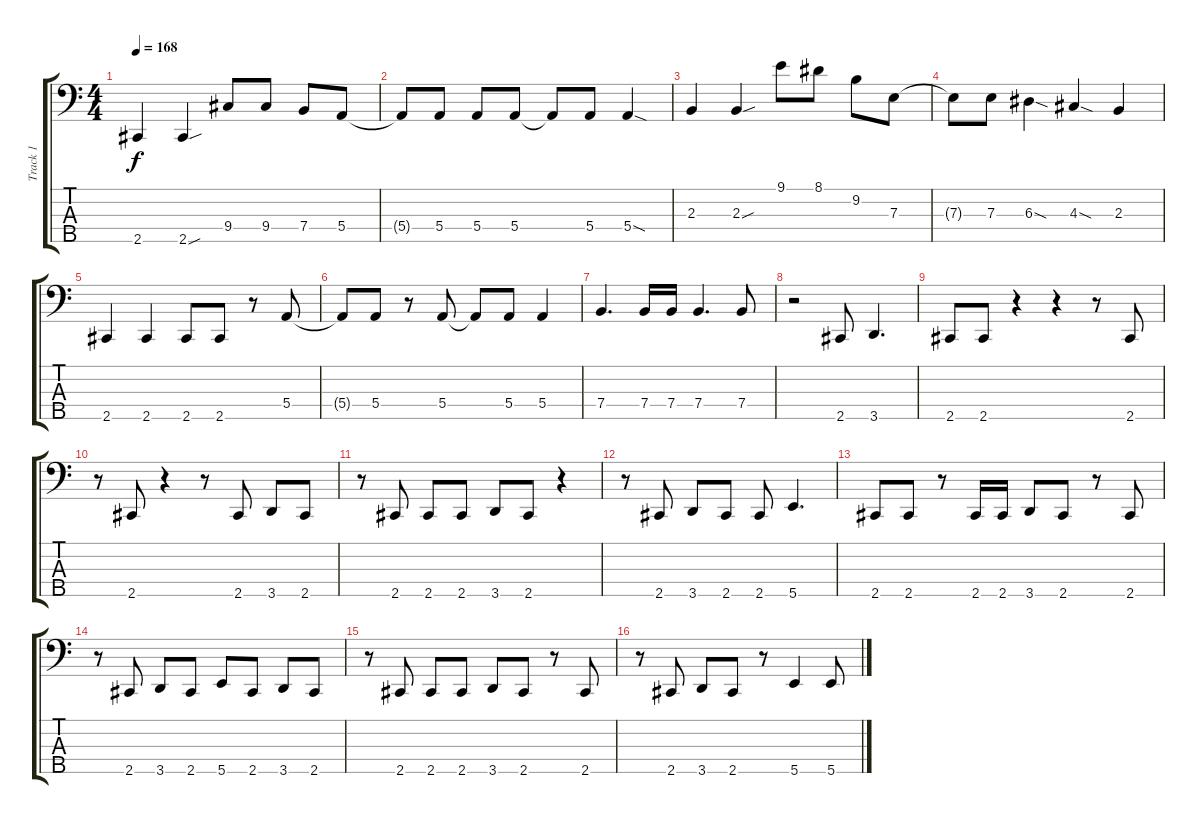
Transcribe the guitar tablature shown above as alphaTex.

\track ("Track 1" "Track 1") {instrument electricbassfinger}
\staff {score tabs}
\tuning (G2 D2 A1 E1 B0) {hide}
\ts (4 4)
\tempo 168
\clef f4
\ks c
2.5.4{dy f} 2.5{sou}.4 9.4.8 9.4.8 7.4.8 5.4.8 |
5.4{t}.8 5.4.8 5.4.8 5.4.8 5.4{t}.8 5.4.8 5.4{sod}.4 |
2.3.4 2.3{sou}.4 9.1.8 8.1.8 9.2.8 7.3.8 |
7.3{t}.8 7.3.8 6.3{sod}.4 4.3{sod}.4 2.3.4 |
2.5.4 2.5.4 2.5.8 2.5.8 r.8 5.4.8 |
5.4{t}.8 5.4.8 r.8 5.4.8 5.4{t}.8 5.4.8 5.4.4 |
7.4.4{d} 7.4.16 7.4.16 7.4.4{d} 7.4.8 |
r.2 2.5.8 3.5.4{d} |
2.5.8 2.5.8 r.4 r.4 r.8 2.5.8 |
r.8 2.5.8 r.4 r.8 2.5.8 3.5.8 2.5.8 |
r.8 2.5.8 2.5.8 2.5.8 3.5.8 2.5.8 r.4 |
r.8 2.5.8 3.5.8 2.5.8 2.5.8 5.5.4{d} |
2.5.8 2.5.8 r.8 2.5.16 2.5.16 3.5.8 2.5.8 r.8 2.5.8 |
r.8 2.5.8 3.5.8 2.5.8 5.5.8 2.5.8 3.5.8 2.5.8 |
r.8 2.5.8 2.5.8 2.5.8 3.5.8 2.5.8 r.8 2.5.8 |
r.8 2.5.8 3.5.8 2.5.8 r.8 5.5.4 5.5.8
